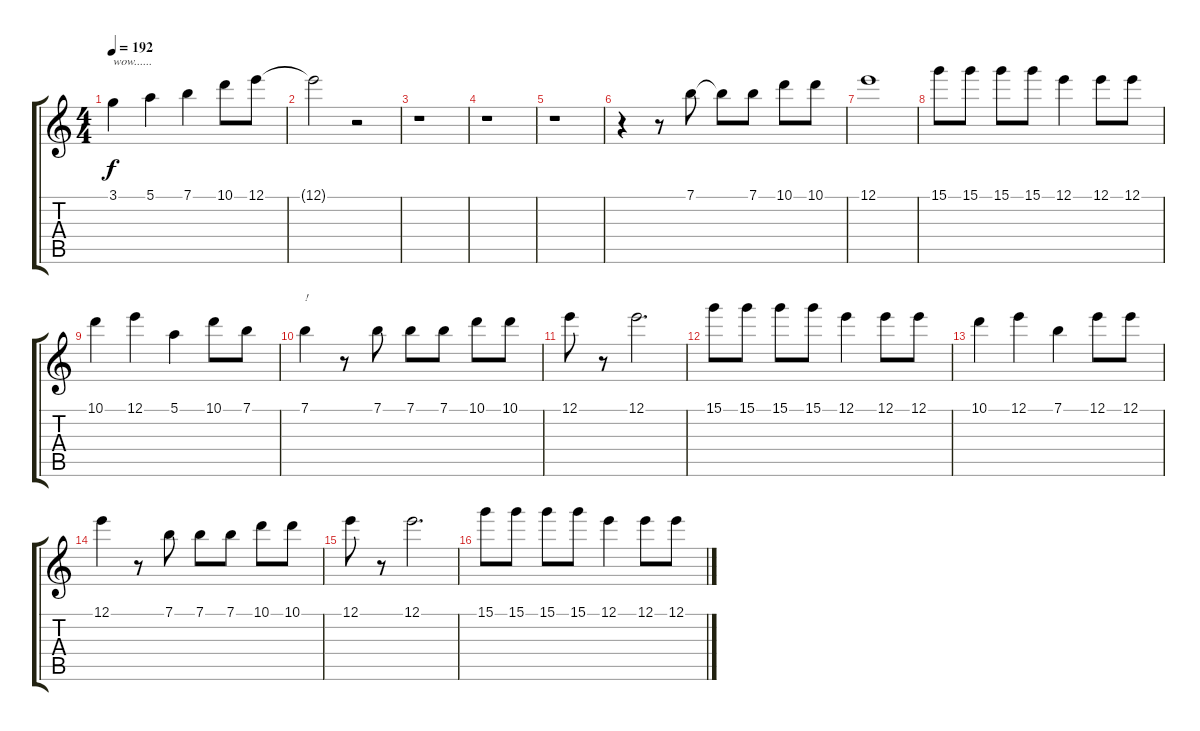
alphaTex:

\track "" {instrument distortionguitar}
\staff {score tabs}
\tuning (E4 B3 G3 D3 A2 E2) {hide}
\ts (4 4)
\tempo 192
\clef g2
\ks c
3.1.4{txt "wow......" dy f} 5.1.4 7.1.4 10.1.8 12.1.8 |
12.1{t}.2 r.2 |
r.1 |
r.1 |
r.1 |
r.4 r.8 7.1.8{txt ""} 7.1{t}.8 7.1.8 10.1.8{txt ""} 10.1.8 |
12.1.1{txt ""} |
15.1.8{txt ""} 15.1.8{txt ""} 15.1.8{txt ""} 15.1.8{txt ""} 12.1.4{txt ""} 12.1.8{txt ""} 12.1.8 |
10.1.4{txt ""} 12.1.4{txt ""} 5.1.4{txt ""} 10.1.8{txt ""} 7.1.8 |
7.1.4{txt "!"} r.8 7.1.8{txt ""} 7.1.8 7.1.8{txt ""} 10.1.8 10.1.8{txt ""} |
12.1.8{txt ""} r.8 12.1.2{d txt ""} |
15.1.8{txt ""} 15.1.8 15.1.8{txt ""} 15.1.8 12.1.4{txt ""} 12.1.8{txt ""} 12.1.8{txt ""} |
10.1.4{txt ""} 12.1.4{txt ""} 7.1.4{txt ""} 12.1.8{txt ""} 12.1.8{txt ""} |
12.1.4{txt ""} r.8 7.1.8{txt ""} 7.1.8{txt ""} 7.1.8{txt ""} 10.1.8{txt ""} 10.1.8{txt ""} |
12.1.8{txt ""} r.8 12.1.2{d txt ""} |
15.1.8{txt ""} 15.1.8 15.1.8{txt ""} 15.1.8{txt ""} 12.1.4{txt ""} 12.1.8{txt ""} 12.1.8
